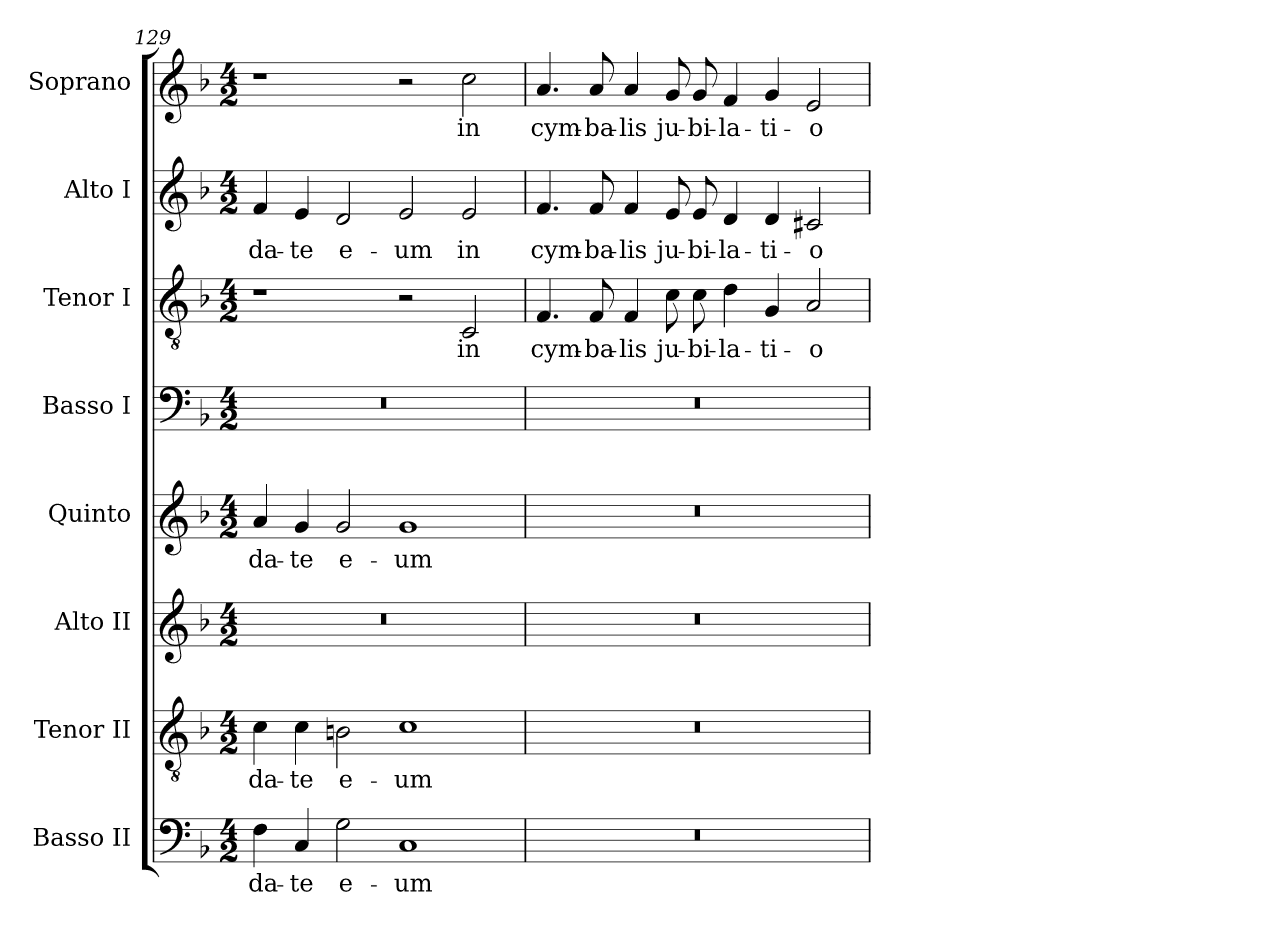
**kern	**text	**kern	**text	**kern	**kern	**text	**kern	**kern	**text	**kern	**text	**kern	**text
*part8	*part8	*part7	*part7	*part6	*part5	*part5	*part4	*part3	*part3	*part2	*part2	*part1	*part1
*staff8	*staff8	*staff7	*staff7	*staff6	*staff5	*staff5	*staff4	*staff3	*staff3	*staff2	*staff2	*staff1	*staff1
*I"Basso II	*	*I"Tenor II	*	*I"Alto II	*I"Quinto	*	*I"Basso I	*I"Tenor I	*	*I"Alto I	*	*I"Soprano	*
*I'B. 2	*	*I'T. 2	*	*I'A. 2	*I'Q.	*	*I'B. 1	*I'T. 1	*	*I'A. 1	*	*I'S.	*
*clefF4	*	*clefGv2	*	*clefG2	*clefG2	*	*clefF4	*clefGv2	*	*clefG2	*	*clefG2	*
*	*	*ITrd7c12	*	*	*	*	*	*ITrd7c12	*	*	*	*	*
*k[b-]	*	*k[b-]	*	*k[b-]	*k[b-]	*	*k[b-]	*k[b-]	*	*k[b-]	*	*k[b-]	*
*F:	*	*F:	*	*F:	*F:	*	*F:	*F:	*	*F:	*	*F:	*
*M4/2	*	*M4/2	*	*M4/2	*M4/2	*	*M4/2	*M4/2	*	*M4/2	*	*M4/2	*
=129	=129	=129	=129	=129	=129	=129	=129	=129	=129	=129	=129	=129	=129
!	!LO:LY:b:color=#000000	!	!	!	!	!	!	!	!	!	!	!	!
!	!	!	!LO:LY:b:color=#000000	!LO:N:vis=1	!	!	!	!	!	!	!	!	!
!	!	!	!	!	!	!LO:LY:b:color=#000000	!LO:N:vis=1	!	!	!	!	!	!
!	!	!	!	!	!	!	!	!	!	!	!LO:LY:b:color=#000000	!	!
4Fi\	-da-	4Ci\	-da-	0r	4ai/	-da-	0r	1r	.	4fi/	-da-	1r	.
!	!LO:LY:b:color=#000000	!	!	!	!	!	!	!	!	!	!	!	!
!	!	!	!LO:LY:b:color=#000000	!	!	!	!	!	!	!	!	!	!
!	!	!	!	!	!	!LO:LY:b:color=#000000	!	!	!	!	!	!	!
!	!	!	!	!	!	!	!	!	!	!	!LO:LY:b:color=#000000	!	!
4Ci/	-te	4Ci\	-te	.	4gi/	-te	.	.	.	4ei/	-te	.	.
!	!LO:LY:b:color=#000000	!	!	!	!	!	!	!	!	!	!	!	!
!	!	!	!LO:LY:b:color=#000000	!	!	!	!	!	!	!	!	!	!
!	!	!	!	!	!	!LO:LY:b:color=#000000	!	!	!	!	!	!	!
!	!	!	!	!	!	!	!	!	!	!	!LO:LY:b:color=#000000	!	!
2Gi\	e-	2BBni\	e-	.	2gi/	e-	.	.	.	2di/	e-	.	.
!	!LO:LY:b:color=#000000	!	!	!	!	!	!	!	!	!	!	!	!
!	!	!	!LO:LY:b:color=#000000	!	!	!	!	!	!	!	!	!	!
!	!	!	!	!	!	!LO:LY:b:color=#000000	!	!	!	!	!	!	!
!	!	!	!	!	!	!	!	!	!	!	!LO:LY:b:color=#000000	!	!
1Ci	-um	1Ci	-um	.	1gi	-um	.	2r	.	2ei/	-um	2r	.
!	!	!	!	!	!	!	!	!	!LO:LY:b:color=#000000	!	!	!	!
!	!	!	!	!	!	!	!	!	!	!	!LO:LY:b:color=#000000	!	!
!	!	!	!	!	!	!	!	!	!	!	!	!	!LO:LY:b:color=#000000
.	.	.	.	.	.	.	.	2CCi/	in	2ei/	in	2cci\	in
!!LO:LB:g=z
=130	=130	=130	=130	=130	=130	=130	=130	=130	=130	=130	=130	=130	=130
!LO:N:vis=1	!	!LO:N:vis=1	!	!LO:N:vis=1	!LO:N:vis=1	!	!LO:N:vis=1	!	!	!	!	!	!
!	!	!	!	!	!	!	!	!	!LO:LY:b:color=#000000	!	!	!	!
!	!	!	!	!	!	!	!	!	!	!	!LO:LY:b:color=#000000	!	!
!	!	!	!	!	!	!	!	!	!	!	!	!	!LO:LY:b:color=#000000
0r	.	0r	.	0r	0r	.	0r	4.FFi/	cym-	4.fi/	cym-	4.ai/	cym-
!	!	!	!	!	!	!	!	!	!LO:LY:b:color=#000000	!	!	!	!
!	!	!	!	!	!	!	!	!	!	!	!LO:LY:b:color=#000000	!	!
!	!	!	!	!	!	!	!	!	!	!	!	!	!LO:LY:b:color=#000000
.	.	.	.	.	.	.	.	8FFi/	-ba-	8fi/	-ba-	8ai/	-ba-
!	!	!	!	!	!	!	!	!	!LO:LY:b:color=#000000	!	!	!	!
!	!	!	!	!	!	!	!	!	!	!	!LO:LY:b:color=#000000	!	!
!	!	!	!	!	!	!	!	!	!	!	!	!	!LO:LY:b:color=#000000
.	.	.	.	.	.	.	.	4FFi/	-lis	4fi/	-lis	4ai/	-lis
!	!	!	!	!	!	!	!	!	!LO:LY:b:color=#000000	!	!	!	!
!	!	!	!	!	!	!	!	!	!	!	!LO:LY:b:color=#000000	!	!
!	!	!	!	!	!	!	!	!	!	!	!	!	!LO:LY:b:color=#000000
.	.	.	.	.	.	.	.	8Ci\	ju-	8ei/	ju-	8gi/	ju-
!	!	!	!	!	!	!	!	!	!LO:LY:b:color=#000000	!	!	!	!
!	!	!	!	!	!	!	!	!	!	!	!LO:LY:b:color=#000000	!	!
!	!	!	!	!	!	!	!	!	!	!	!	!	!LO:LY:b:color=#000000
.	.	.	.	.	.	.	.	8Ci\	-bi-	8ei/	-bi-	8gi/	-bi-
!	!	!	!	!	!	!	!	!	!LO:LY:b:color=#000000	!	!	!	!
!	!	!	!	!	!	!	!	!	!	!	!LO:LY:b:color=#000000	!	!
!	!	!	!	!	!	!	!	!	!	!	!	!	!LO:LY:b:color=#000000
.	.	.	.	.	.	.	.	4Di\	-la-	4di/	-la-	4fi/	-la-
!	!	!	!	!	!	!	!	!	!LO:LY:b:color=#000000	!	!	!	!
!	!	!	!	!	!	!	!	!	!	!	!LO:LY:b:color=#000000	!	!
!	!	!	!	!	!	!	!	!	!	!	!	!	!LO:LY:b:color=#000000
.	.	.	.	.	.	.	.	4GGi/	-ti-	4di/	-ti-	4gi/	-ti-
!	!	!	!	!	!	!	!	!	!LO:LY:b:color=#000000	!	!	!	!
!	!	!	!	!	!	!	!	!	!	!	!LO:LY:b:color=#000000	!	!
!	!	!	!	!	!	!	!	!	!	!	!	!	!LO:LY:b:color=#000000
.	.	.	.	.	.	.	.	2AAi/	-o-	2c#Xi/	-o-	2ei/	-o-
=	=	=	=	=	=	=	=	=	=	=	=	=	=
*-	*-	*-	*-	*-	*-	*-	*-	*-	*-	*-	*-	*-	*-
